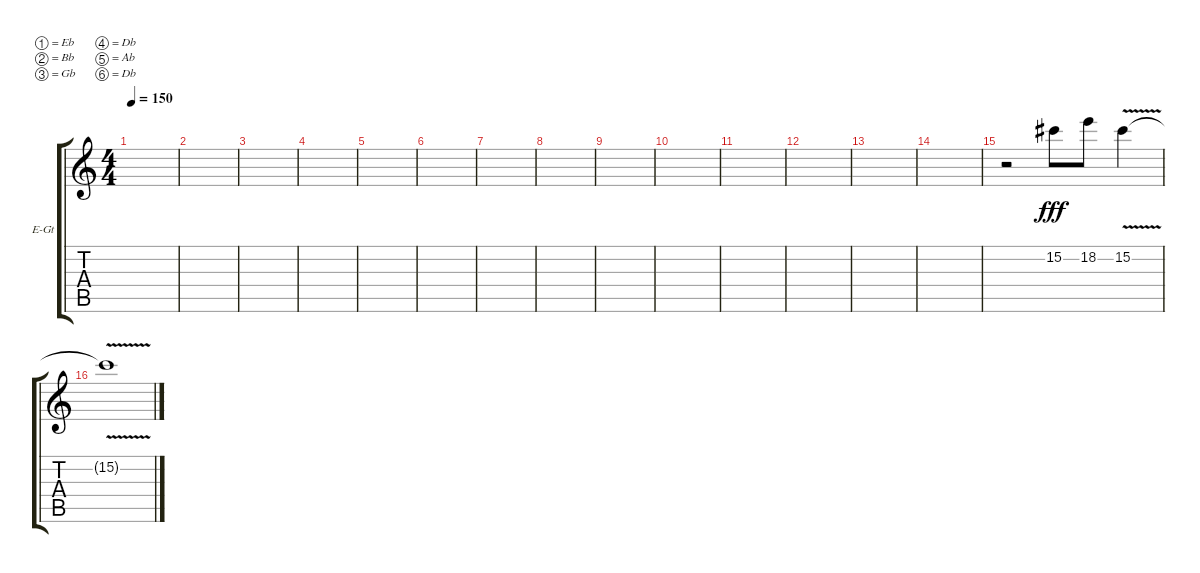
\bracketExtendMode groupsimilarinstruments
\firstSystemTrackNameOrientation horizontal
\otherSystemsTrackNameOrientation horizontal
\track ("Solo Guitar 2" "E-Gt") {instrument distortionguitar}
\staff {score tabs}
\tuning (Eb4 Bb3 Gb3 Db3 Ab2 Db2)
\ts (4 4)
\tempo 150
\clef g2
\ks c
|
|
|
|
|
|
|
|
|
|
|
|
|
|
r.2 15.2.8{dy fff} 18.2.8 15.2{v}.4 |
15.2{v t}.1
